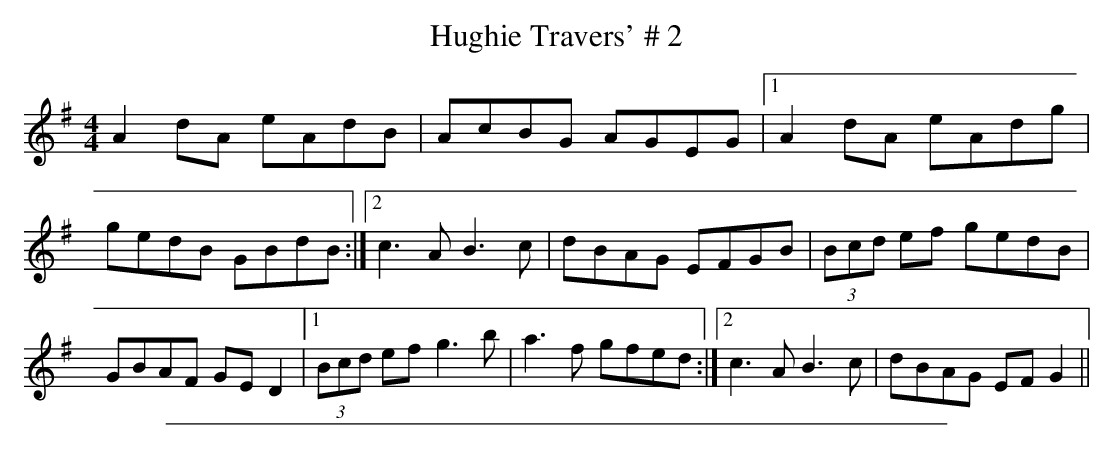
X:1
T: Hughie Travers' # 2
M:4/4
L:1/8
K:G
A2dA eAdB|AcBG AGEG|1 A2dA eAdg|gedB GBdB:|2 c3A B3c|dBAG EFGB|\
(3Bcd ef gedB|GBAF GED2|1 (3Bcd ef g3b|a3f gfed:|2 c3A B3c|dBAG EFG2||
